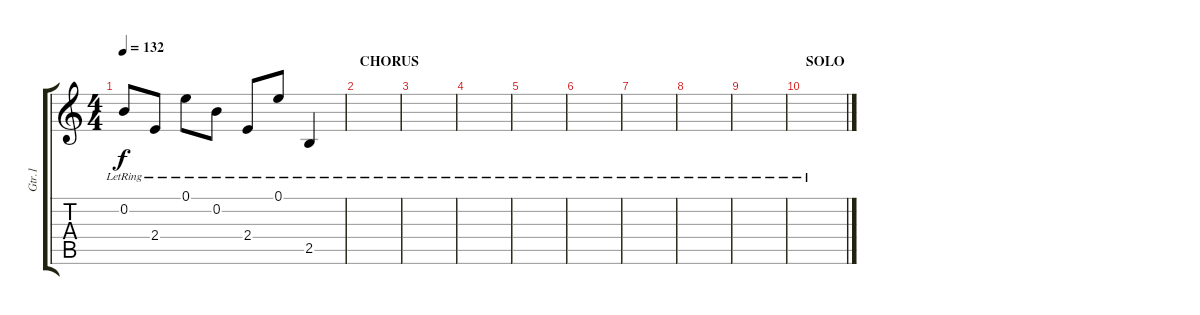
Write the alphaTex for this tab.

\track ("Gtr.1" "Gtr.1") {instrument electricguitarclean}
\staff {score tabs}
\tuning (E4 B3 G3 D3 A2 E2) {hide}
\ts (4 4)
\tempo 132
\clef g2
\ks c
0.2{lr}.8{dy f} 2.4{lr}.8 0.1{lr}.8 0.2{lr}.8 2.4{lr}.8 0.1{lr}.8 2.5{lr}.4 |
\section ("" "CHORUS")
|
|
|
|
|
|
|
|
\section ("" "SOLO ")
